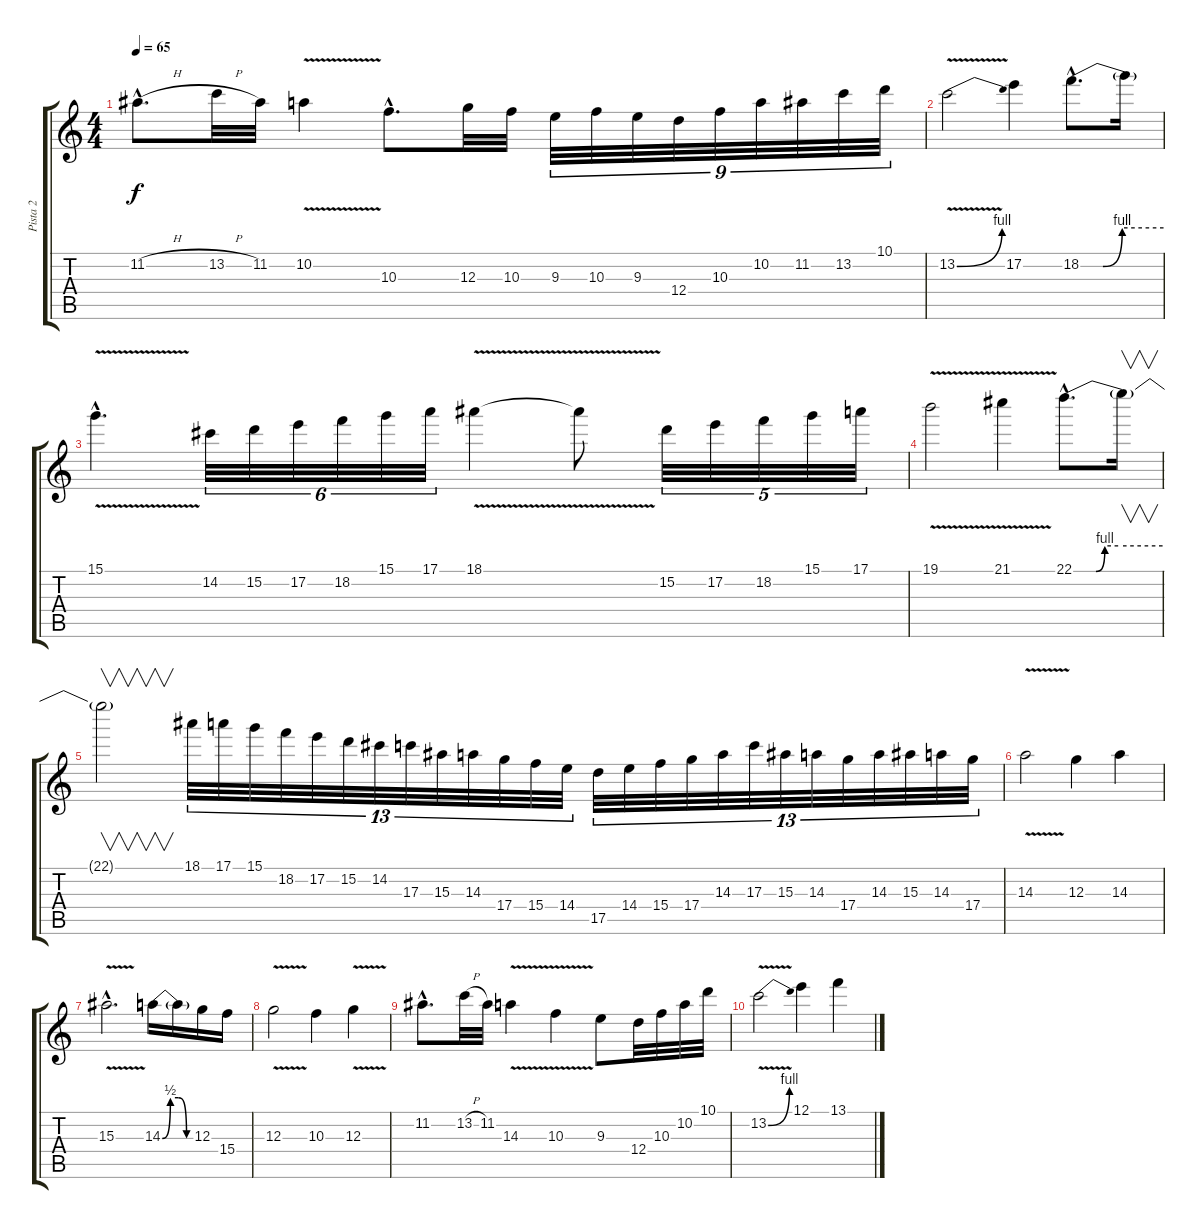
\track ("Pista 2" "Pista 2") {instrument overdrivenguitar}
\staff {score tabs}
\tuning (E4 B3 G3 D3 A2 E2) {hide}
\ts (4 4)
\tempo 65
\clef g2
\ks c
11.2{h hac}.8{d dy f} 13.2{h}.32 11.2.32 10.2{v}.4 10.3{hac}.8{d} 12.3.32 10.3.32 9.3.32{tu (9 8)} 10.3.32{tu (9 8)} 9.3.32{tu (9 8)} 12.4.32{tu (9 8)} 10.3.32{tu (9 8)} 10.2.32{tu (9 8)} 11.2.32{tu (9 8)} 13.2.32{tu (9 8)} 10.1.32{tu (9 8)} |
13.2{be (bend 0 0 60 4) v}.2 17.2.4 18.2{be (custom 0 0 16 0 30 4 60 4) hac}.8{d} 18.2{t}.16 |
15.1{v hac}.4{d} 14.2.32{tu (6 4)} 15.2.32{tu (6 4)} 17.2.32{tu (6 4)} 18.2.32{tu (6 4)} 15.1.32{tu (6 4)} 17.1.32{tu (6 4)} 18.1{v}.4 18.1{t}.8 15.2.32{tu (5 4)} 17.2.32{tu (5 4)} 18.2.32{tu (5 4)} 15.1.32{tu (5 4)} 17.1.32{tu (5 4)} |
19.1{v}.2 21.1{v}.4 22.1{be (custom 0 0 15 0 21 4 30 4 60 4) hac}.8{d} 22.1{t}.16{v} |
22.1{t}.2{v} 18.1.32{tu (13 8)} 17.1.32{tu (13 8)} 15.1.32{tu (13 8)} 18.2.32{tu (13 8)} 17.2.32{tu (13 8)} 15.2.32{tu (13 8)} 14.2.32{tu (13 8)} 17.3.32{tu (13 8)} 15.3.32{tu (13 8)} 14.3.32{tu (13 8)} 17.4.32{tu (13 8)} 15.4.32{tu (13 8)} 14.4.32{tu (13 8)} 17.5.32{tu (13 8)} 14.4.32{tu (13 8)} 15.4.32{tu (13 8)} 17.4.32{tu (13 8)} 14.3.32{tu (13 8)} 17.3.32{tu (13 8)} 15.3.32{tu (13 8)} 14.3.32{tu (13 8)} 17.4.32{tu (13 8)} 14.3.32{tu (13 8)} 15.3.32{tu (13 8)} 14.3.32{tu (13 8)} 17.4.32{tu (13 8)} |
14.3{v}.2 12.3.4 14.3.4 |
15.3{v hac}.2{d volume 14} 14.3{be (custom 0 0 15 2 30 2 45 0 60 0)}.16{volume 12} 14.3{t}.16 12.3.16 15.4.16 |
12.3{v}.2{volume 10} 10.3.4{volume 8} 12.3{v}.4 |
11.2{hac}.8{d volume 6} 13.2{h}.32 11.2.32 14.3{v}.4 10.3{v}.4{volume 4} 9.3.8 12.4.32 10.3.32 10.2.32 10.1.32 |
13.2{be (bend 0 0 60 4) v}.2{volume 2} 12.1.4{volume 1} 13.1.4{volume 0}
